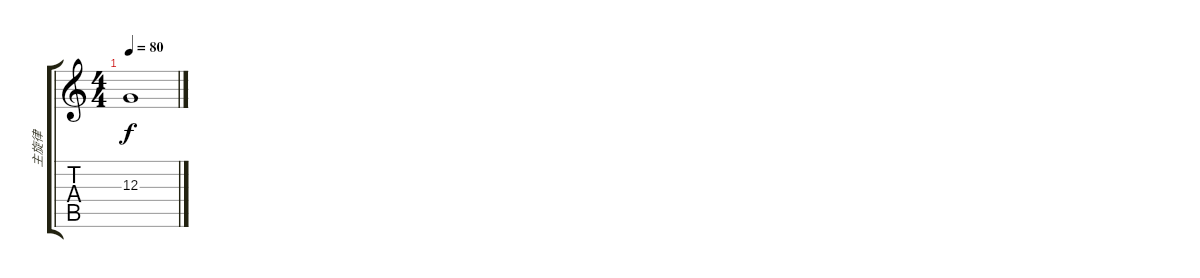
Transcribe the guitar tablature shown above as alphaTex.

\track ("主旋律" "主旋律") {instrument electricpiano1}
\staff {score tabs}
\tuning (E4 B3 G3 D3 A2 D2) {hide}
\ts (4 4)
\tempo 80
\clef g2
\ks c
12.3.1{dy f}
